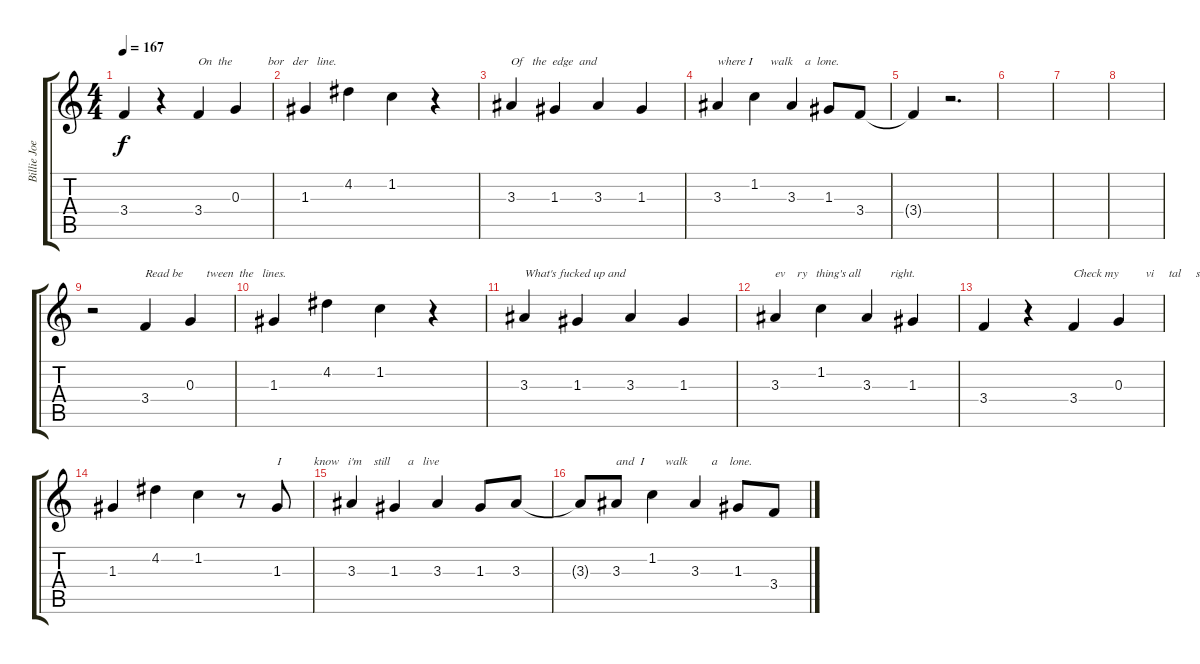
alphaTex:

\track ("Billie Joe Armstrong (Vocals)" "Billie Joe") {instrument acousticguitarnylon}
\staff {score tabs}
\tuning (E4 B3 G3 D3 A2 E2) {hide}
\ts (4 4)
\tempo 167
\clef g2
\ks c
3.4.4{dy f} r.4 3.4.4{txt "On  the            bor   der   line."} 0.3.4 |
1.3.4 4.2.4 1.2.4 r.4 |
3.3.4{txt "Of   the  edge  and"} 1.3.4 3.3.4 1.3.4 |
3.3.4{txt "where I      walk    a  lone."} 1.2.4 3.3.4 1.3.8 3.4.8 |
3.4{t}.4 r.2{d} |
|
|
|
r.2 3.4.4{txt "Read be        tween  the   lines."} 0.3.4 |
1.3.4 4.2.4 1.2.4 r.4 |
3.3.4{txt "What's fucked up and"} 1.3.4 3.3.4 1.3.4 |
3.3.4{txt "ev    ry   thing's all          right."} 1.2.4 3.3.4 1.3.4 |
3.4.4 r.4 3.4.4{txt "Check my         vi     tal     signs."} 0.3.4 |
1.3.4 4.2.4 1.2.4 r.8 1.3.8{txt "I           know   i'm    still      a   live"} |
3.3.4 1.3.4 3.3.4 1.3.8 3.3.8 |
3.3{t}.8 3.3.8{txt "and  I       walk        a    lone."} 1.2.4 3.3.4 1.3.8 3.4.8
